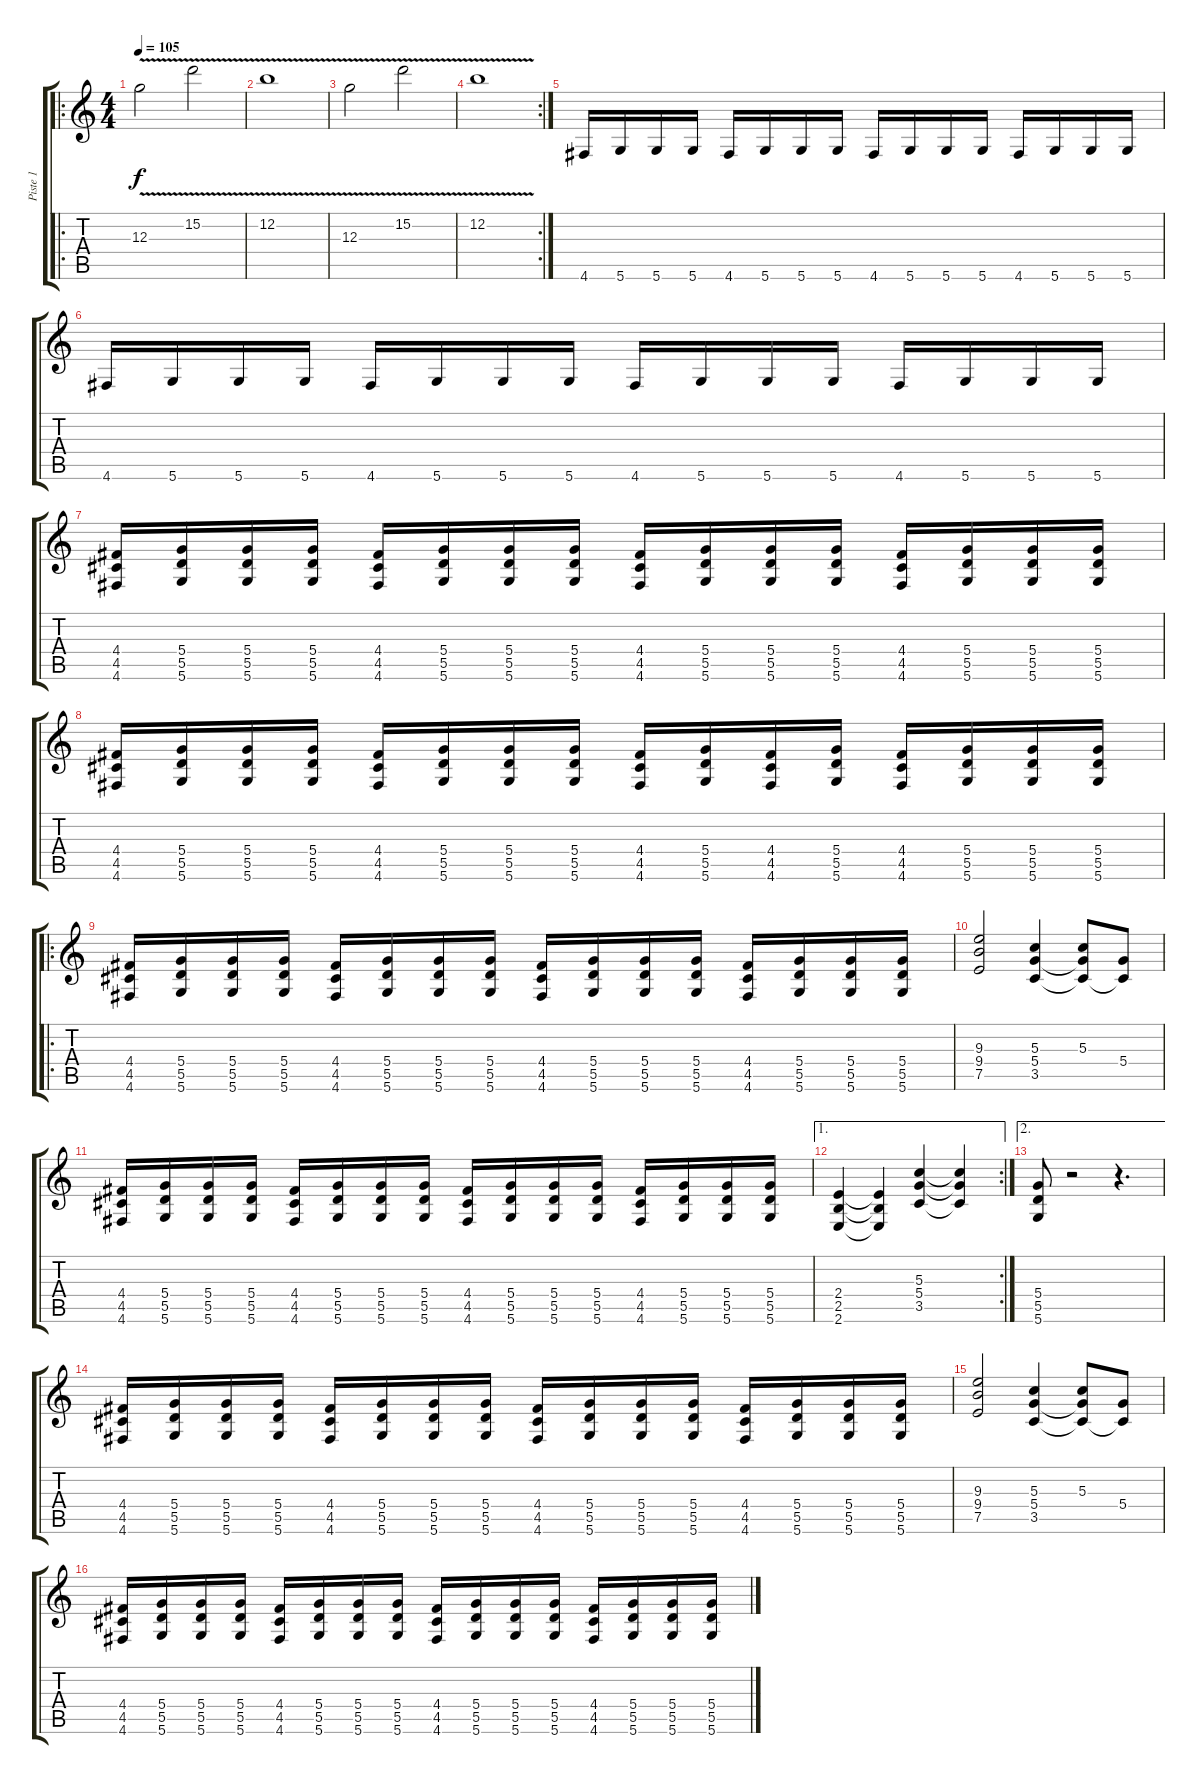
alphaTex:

\track ("Piste 1" "Piste 1") {instrument distortionguitar}
\staff {score tabs}
\tuning (E4 B3 G3 D3 A2 D2) {hide}
\ro
\ts (4 4)
\tempo 105
\clef g2
\ks c
12.3{v}.2{dy f instrument distortionguitar} 15.2{v}.2 |
12.2{v}.1 |
12.3{v}.2 15.2{v}.2 |
\rc 2
12.2{v}.1 |
4.6.16 5.6.16 5.6.16 5.6.16 4.6.16 5.6.16 5.6.16 5.6.16 4.6.16 5.6.16 5.6.16 5.6.16 4.6.16 5.6.16 5.6.16 5.6.16 |
4.6.16 5.6.16 5.6.16 5.6.16 4.6.16 5.6.16 5.6.16 5.6.16 4.6.16 5.6.16 5.6.16 5.6.16 4.6.16 5.6.16 5.6.16 5.6.16 |
(4.4 4.5 4.6).16 (5.4 5.5 5.6).16 (5.4 5.5 5.6).16 (5.4 5.5 5.6).16 (4.4 4.5 4.6).16 (5.4 5.5 5.6).16 (5.4 5.5 5.6).16 (5.4 5.5 5.6).16 (4.4 4.5 4.6).16 (5.4 5.5 5.6).16 (5.4 5.5 5.6).16 (5.4 5.5 5.6).16 (4.4 4.5 4.6).16 (5.4 5.5 5.6).16 (5.4 5.5 5.6).16 (5.4 5.5 5.6).16 |
(4.4 4.5 4.6).16 (5.4 5.5 5.6).16 (5.4 5.5 5.6).16 (5.4 5.5 5.6).16 (4.4 4.5 4.6).16 (5.4 5.5 5.6).16 (5.4 5.5 5.6).16 (5.4 5.5 5.6).16 (4.4 4.5 4.6).16 (5.4 5.5 5.6).16 (4.4 4.5 4.6).16 (5.4 5.5 5.6).16 (4.4 4.5 4.6).16 (5.4 5.5 5.6).16 (5.4 5.5 5.6).16 (5.4 5.5 5.6).16 |
\ro
(4.4 4.5 4.6).16 (5.4 5.5 5.6).16 (5.4 5.5 5.6).16 (5.4 5.5 5.6).16 (4.4 4.5 4.6).16 (5.4 5.5 5.6).16 (5.4 5.5 5.6).16 (5.4 5.5 5.6).16 (4.4 4.5 4.6).16 (5.4 5.5 5.6).16 (5.4 5.5 5.6).16 (5.4 5.5 5.6).16 (4.4 4.5 4.6).16 (5.4 5.5 5.6).16 (5.4 5.5 5.6).16 (5.4 5.5 5.6).16 |
(9.3 9.4 7.5).2 (5.3 5.4 3.5).4 (5.3 5.4{t} 3.5{t}).8 (5.4 3.5{t}).8 |
(4.4 4.5 4.6).16 (5.4 5.5 5.6).16 (5.4 5.5 5.6).16 (5.4 5.5 5.6).16 (4.4 4.5 4.6).16 (5.4 5.5 5.6).16 (5.4 5.5 5.6).16 (5.4 5.5 5.6).16 (4.4 4.5 4.6).16 (5.4 5.5 5.6).16 (5.4 5.5 5.6).16 (5.4 5.5 5.6).16 (4.4 4.5 4.6).16 (5.4 5.5 5.6).16 (5.4 5.5 5.6).16 (5.4 5.5 5.6).16 |
\ae 1
\rc 2
(2.4 2.5 2.6).4 (2.4{t} 2.5{t} 2.6{t}).4 (5.3 5.4 3.5).4 (5.3{t} 5.4{t} 3.5{t}).4 |
\ae 2
(5.4 5.5 5.6).8 r.2 r.4{d} |
(4.4 4.5 4.6).16 (5.4 5.5 5.6).16 (5.4 5.5 5.6).16 (5.4 5.5 5.6).16 (4.4 4.5 4.6).16 (5.4 5.5 5.6).16 (5.4 5.5 5.6).16 (5.4 5.5 5.6).16 (4.4 4.5 4.6).16 (5.4 5.5 5.6).16 (5.4 5.5 5.6).16 (5.4 5.5 5.6).16 (4.4 4.5 4.6).16 (5.4 5.5 5.6).16 (5.4 5.5 5.6).16 (5.4 5.5 5.6).16 |
(9.3 9.4 7.5).2 (5.3 5.4 3.5).4 (5.3 5.4{t} 3.5{t}).8 (5.4 3.5{t}).8 |
(4.4 4.5 4.6).16 (5.4 5.5 5.6).16 (5.4 5.5 5.6).16 (5.4 5.5 5.6).16 (4.4 4.5 4.6).16 (5.4 5.5 5.6).16 (5.4 5.5 5.6).16 (5.4 5.5 5.6).16 (4.4 4.5 4.6).16 (5.4 5.5 5.6).16 (5.4 5.5 5.6).16 (5.4 5.5 5.6).16 (4.4 4.5 4.6).16 (5.4 5.5 5.6).16 (5.4 5.5 5.6).16 (5.4 5.5 5.6).16
